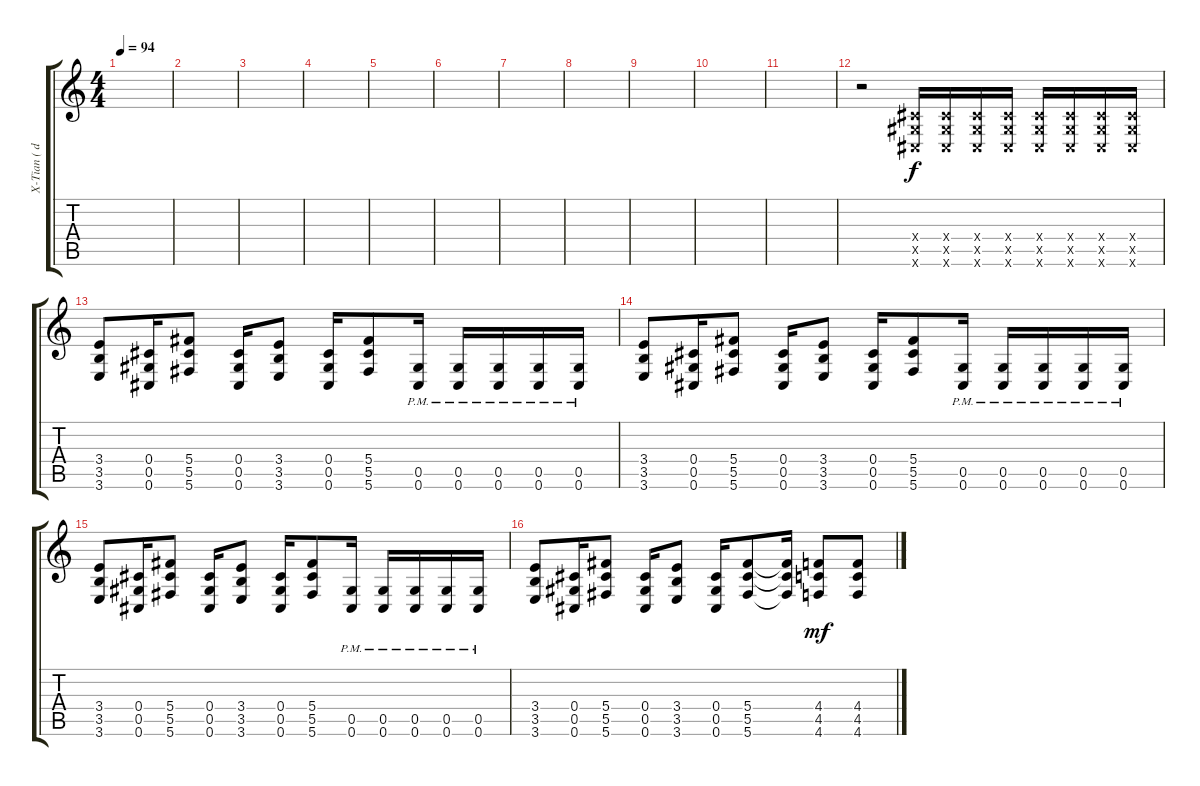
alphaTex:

\track ("X-Tian ( distortion )" "X-Tian ( d") {instrument distortionguitar}
\staff {score tabs}
\tuning (Eb4 Bb3 Gb3 Db3 Ab2 Db2) {hide}
\ts (4 4)
\tempo 94
\clef g2
\ks c
|
|
|
|
|
|
|
|
|
|
|
r.2 (0.4{x} 0.5{x} 0.6{x}).16 (0.4{x} 0.5{x} 0.6{x}).16 (0.4{x} 0.5{x} 0.6{x}).16 (0.4{x} 0.5{x} 0.6{x}).16 (0.4{x} 0.5{x} 0.6{x}).16 (0.4{x} 0.5{x} 0.6{x}).16 (0.4{x} 0.5{x} 0.6{x}).16 (0.4{x} 0.5{x} 0.6{x}).16 |
(3.4 3.5 3.6).8 (0.4 0.5 0.6).16 (5.4 5.5 5.6).8 (0.4 0.5 0.6).16 (3.4 3.5 3.6).8 (0.4 0.5 0.6).16 (5.4 5.5 5.6).8 (0.5{pm} 0.6{pm}).16 (0.5{pm} 0.6{pm}).16 (0.5{pm} 0.6{pm}).16 (0.5{pm} 0.6{pm}).16 (0.5{pm} 0.6{pm}).16 |
(3.4 3.5 3.6).8 (0.4 0.5 0.6).16 (5.4 5.5 5.6).8 (0.4 0.5 0.6).16 (3.4 3.5 3.6).8 (0.4 0.5 0.6).16 (5.4 5.5 5.6).8 (0.5{pm} 0.6{pm}).16 (0.5{pm} 0.6{pm}).16 (0.5{pm} 0.6{pm}).16 (0.5{pm} 0.6{pm}).16 (0.5{pm} 0.6{pm}).16 |
(3.4 3.5 3.6).8 (0.4 0.5 0.6).16 (5.4 5.5 5.6).8 (0.4 0.5 0.6).16 (3.4 3.5 3.6).8 (0.4 0.5 0.6).16 (5.4 5.5 5.6).8 (0.5{pm} 0.6{pm}).16 (0.5{pm} 0.6{pm}).16 (0.5{pm} 0.6{pm}).16 (0.5{pm} 0.6{pm}).16 (0.5{pm} 0.6{pm}).16 |
(3.4 3.5 3.6).8 (0.4 0.5 0.6).16 (5.4 5.5 5.6).8 (0.4 0.5 0.6).16 (3.4 3.5 3.6).8 (0.4 0.5 0.6).16 (5.4 5.5 5.6).8 (5.4{t} 5.5{t} 5.6{t}).16 (4.4 4.5 4.6).8{dy mf} (4.4 4.5 4.6).8
